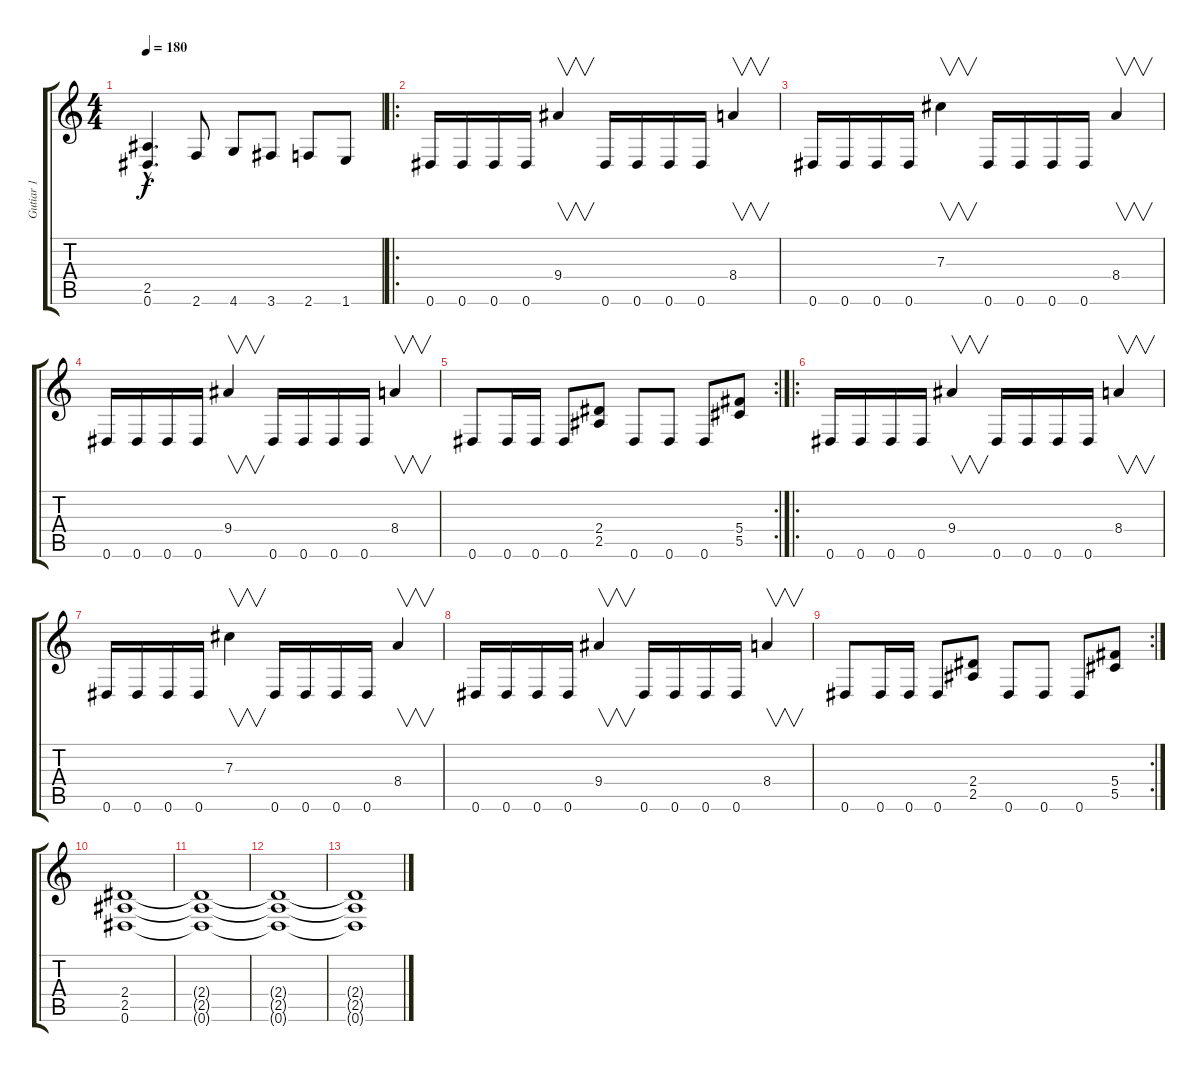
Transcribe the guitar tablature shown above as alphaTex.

\track ("Gutiar 1" "Gutiar 1") {instrument overdrivenguitar}
\staff {score tabs}
\tuning (Eb4 Bb3 Gb3 Db3 Ab2 Eb2) {hide}
\ts (4 4)
\tempo 180
\clef g2
\ks c
(2.5{hac t} 0.6{hac t}).4{d dy f} 2.6.8 4.6.8 3.6.8 2.6.8 1.6.8 |
\ro
0.6.16 0.6.16 0.6.16 0.6.16 9.4.4{v} 0.6.16 0.6.16 0.6.16 0.6.16 8.4.4{v} |
0.6.16 0.6.16 0.6.16 0.6.16 7.3.4{v} 0.6.16 0.6.16 0.6.16 0.6.16 8.4.4{v} |
0.6.16 0.6.16 0.6.16 0.6.16 9.4.4{v} 0.6.16 0.6.16 0.6.16 0.6.16 8.4.4{v} |
\rc 2
0.6.8 0.6.16 0.6.16 0.6.8 (2.4 2.5).8 0.6.8 0.6.8 0.6.8 (5.4 5.5).8 |
\ro
0.6.16 0.6.16 0.6.16 0.6.16 9.4.4{v} 0.6.16 0.6.16 0.6.16 0.6.16 8.4.4{v} |
0.6.16 0.6.16 0.6.16 0.6.16 7.3.4{v} 0.6.16 0.6.16 0.6.16 0.6.16 8.4.4{v} |
0.6.16 0.6.16 0.6.16 0.6.16 9.4.4{v} 0.6.16 0.6.16 0.6.16 0.6.16 8.4.4{v} |
\rc 2
0.6.8 0.6.16 0.6.16 0.6.8 (2.4 2.5).8 0.6.8 0.6.8 0.6.8 (5.4 5.5).8 |
(2.4 2.5 0.6).1 |
(2.4{t} 2.5{t} 0.6{t}).1 |
(2.4{t} 2.5{t} 0.6{t}).1 |
(2.4{t} 2.5{t} 0.6{t}).1
